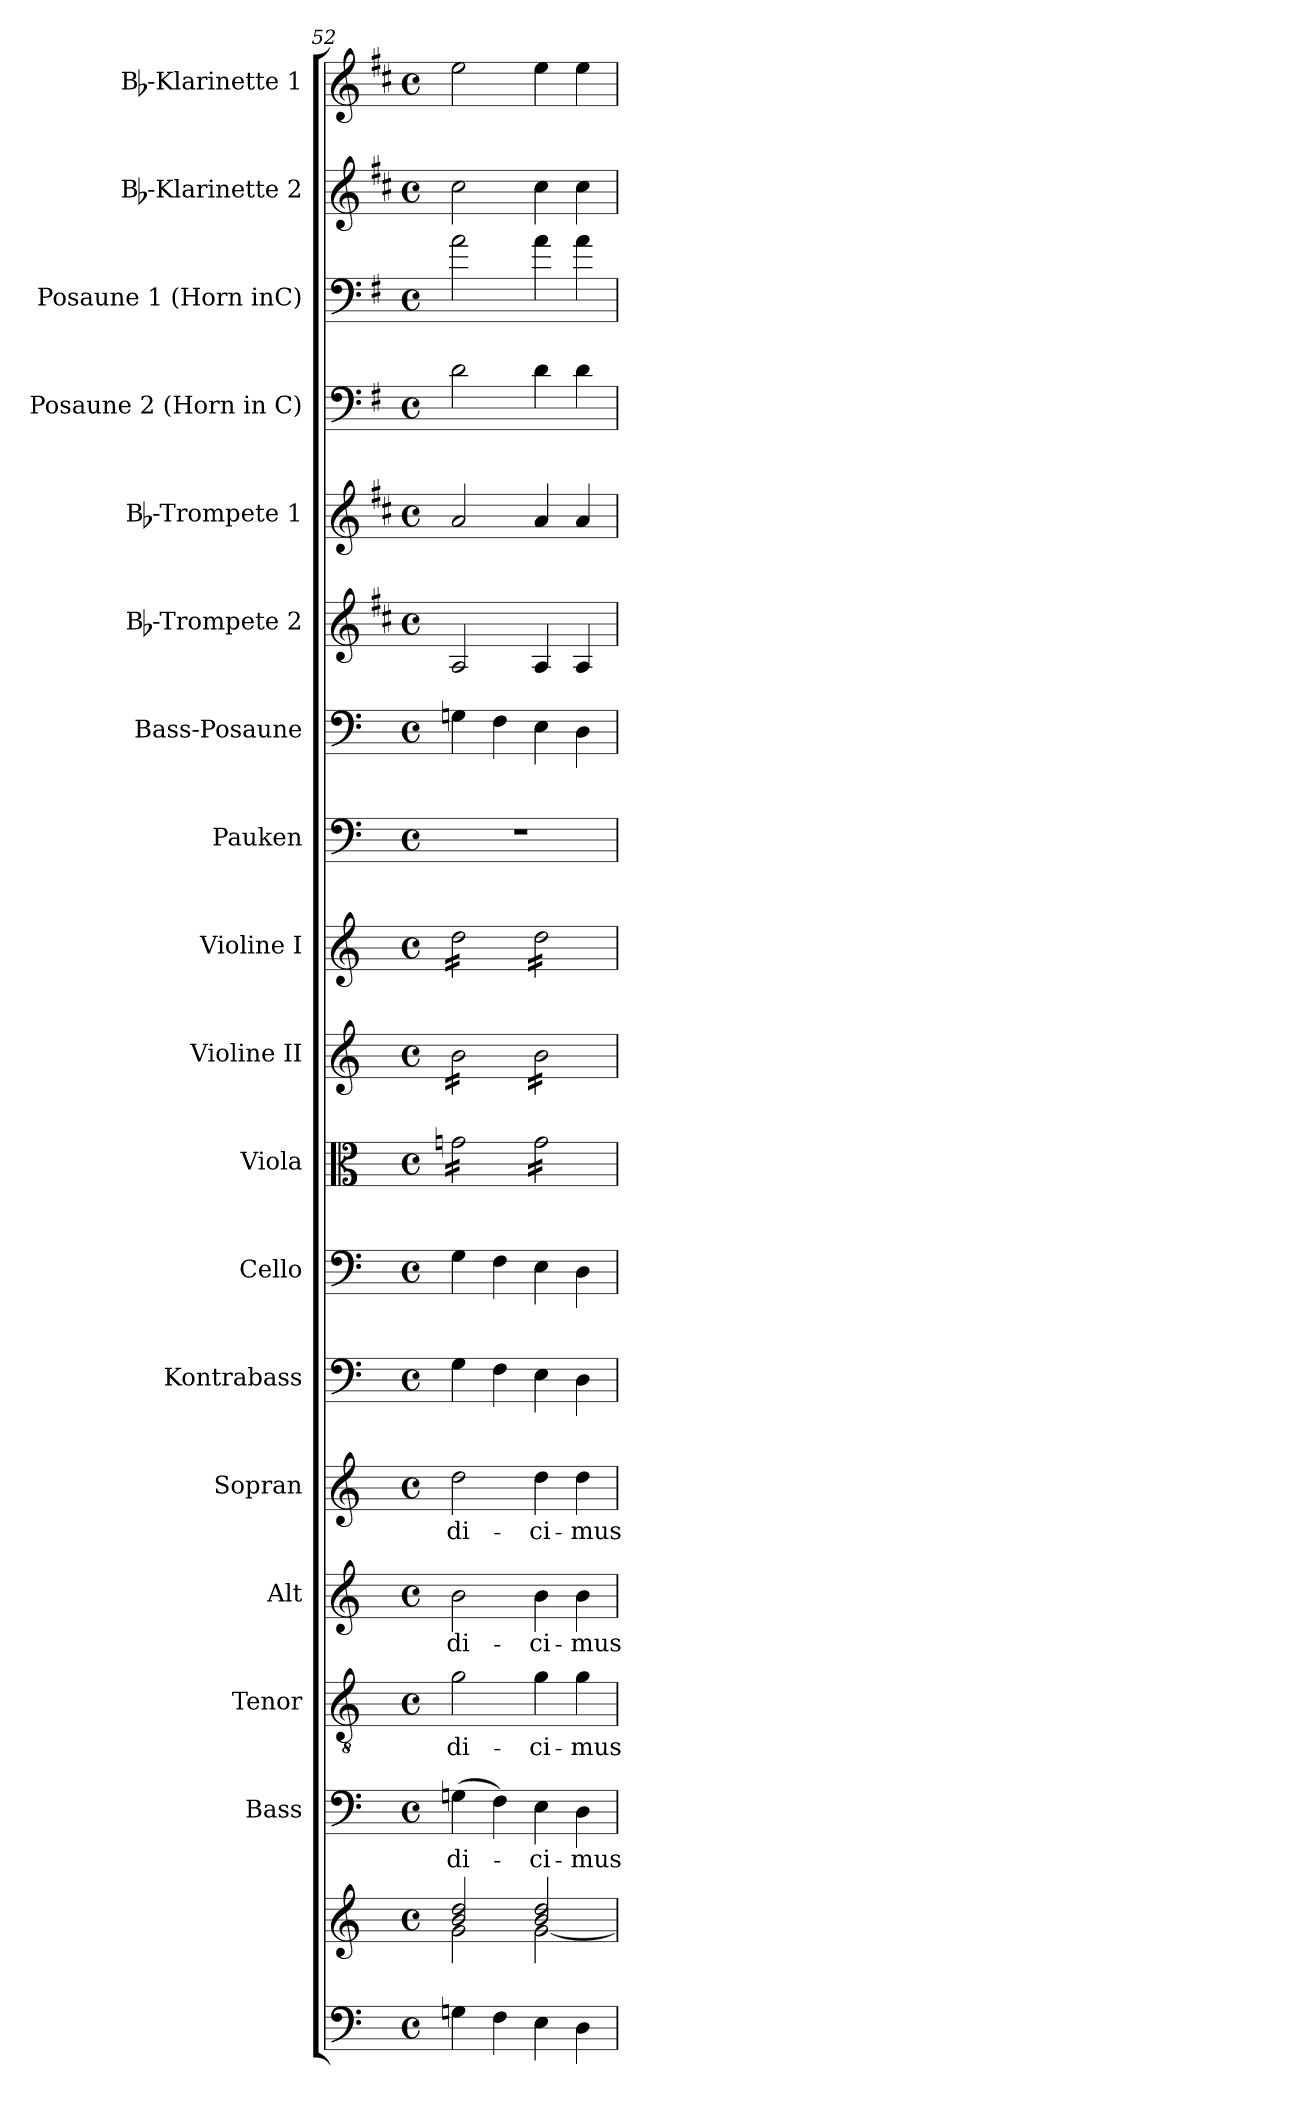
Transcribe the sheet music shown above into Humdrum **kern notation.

**kern	**kern	**kern	**text	**kern	**text	**kern	**text	**kern	**text	**kern	**kern	**kern	**kern	**kern	**kern	**kern	**kern	**kern	**kern	**kern	**kern	**kern
*part18	*part18	*part17	*part17	*part16	*part16	*part15	*part15	*part14	*part14	*part13	*part12	*part11	*part10	*part9	*part8	*part7	*part6	*part5	*part4	*part3	*part2	*part1
*staff19	*staff18	*staff17	*staff17	*staff16	*staff16	*staff15	*staff15	*staff14	*staff14	*staff13	*staff12	*staff11	*staff10	*staff9	*staff8	*staff7	*staff6	*staff5	*staff4	*staff3	*staff2	*staff1
*	*	*I"Bass	*	*I"Tenor	*	*I"Alt	*	*I"Sopran	*	*I"Kontrabass	*I"Cello	*I"Viola	*I"Violine II	*I"Violine I	*I"Pauken	*I"Bass-Posaune	*I"Bb-Trompete 2	*I"Bb-Trompete 1	*I"Posaune 2 (Horn in C)	*I"Posaune 1 (Horn inC)	*I"Bb-Klarinette 2	*I"Bb-Klarinette 1
*	*	*I'B.	*	*I'T.	*	*I'A.	*	*I'S.	*	*I'Kb.	*	*I'Vla.	*I'Vl. II	*I'Vl. I	*I'Pk.	*I'B-Pos.	*I'Bb Trp. 2	*I'Bb Trp. 1	*I'Pos. 2	*I'Pos. 1	*I'Bb Kl. 2	*I'Bb Kl. 1
*clefF4	*clefG2	*clefF4	*	*clefGv2	*	*clefG2	*	*clefG2	*	*clefF4	*clefF4	*clefC3	*clefG2	*clefG2	*clefF4	*clefF4	*clefG2	*clefG2	*clefF4	*clefF4	*clefG2	*clefG2
*	*	*	*	*	*	*	*	*	*	*ITrd7c12	*	*	*	*	*	*	*ITrd1c2	*ITrd1c2	*ITrd4c7	*ITrd4c7	*ITrd1c2	*ITrd1c2
*k[]	*k[]	*k[]	*	*k[]	*	*k[]	*	*k[]	*	*k[]	*k[]	*k[]	*k[]	*k[]	*k[]	*k[]	*k[]	*k[]	*k[]	*k[]	*k[]	*k[]
*C:	*C:	*C:	*	*C:	*	*C:	*	*C:	*	*C:	*C:	*C:	*C:	*C:	*C:	*C:	*C:	*C:	*C:	*C:	*C:	*C:
*M4/4	*M4/4	*M4/4	*	*M4/4	*	*M4/4	*	*M4/4	*	*M4/4	*M4/4	*M4/4	*M4/4	*M4/4	*M4/4	*M4/4	*M4/4	*M4/4	*M4/4	*M4/4	*M4/4	*M4/4
*met(c)	*met(c)	*met(c)	*	*met(c)	*	*met(c)	*	*met(c)	*	*met(c)	*met(c)	*met(c)	*met(c)	*met(c)	*met(c)	*met(c)	*met(c)	*met(c)	*met(c)	*met(c)	*met(c)	*met(c)
=52	=52	=52	=52	=52	=52	=52	=52	=52	=52	=52	=52	=52	=52	=52	=52	=52	=52	=52	=52	=52	=52	=52
*	*^	*	*	*	*	*	*	*	*	*	*	*	*	*	*	*	*	*	*	*	*	*
!	!	!	!	!LO:LY:b	!	!LO:LY:b	!	!LO:LY:b	!	!LO:LY:b	!	!	!	!	!	!	!	!	!	!	!	!	!
*	*	*	*	*	*	*	*	*	*	*	*	*	*tremolo	*	*	*	*	*	*	*	*	*	*
*	*	*	*	*	*	*	*	*	*	*	*	*	*	*tremolo	*	*	*	*	*	*	*	*	*
*	*	*	*	*	*	*	*	*	*	*	*	*	*	*	*tremolo	*	*	*	*	*	*	*	*
4Gn\	2b/ 2dd/	2g\	(>4Gn\	-di-	2g\	-di-	2b\	-di-	2dd\	-di-	4GG\	4G\	16gn\LL	16b\LL	16dd\LL	1r	4Gn\	2G/	2g/	2G\	2d\	2b\	2dd\
.	.	.	.	.	.	.	.	.	.	.	.	.	16gn\	16b\	16dd\	.	.	.	.	.	.	.	.
.	.	.	.	.	.	.	.	.	.	.	.	.	16gn\	16b\	16dd\	.	.	.	.	.	.	.	.
.	.	.	.	.	.	.	.	.	.	.	.	.	16gn\	16b\	16dd\	.	.	.	.	.	.	.	.
4F\	.	.	4F\)	.	.	.	.	.	.	.	4FF\	4F\	16gn\	16b\	16dd\	.	4F\	.	.	.	.	.	.
.	.	.	.	.	.	.	.	.	.	.	.	.	16gn\	16b\	16dd\	.	.	.	.	.	.	.	.
.	.	.	.	.	.	.	.	.	.	.	.	.	16gn\	16b\	16dd\	.	.	.	.	.	.	.	.
.	.	.	.	.	.	.	.	.	.	.	.	.	16gn\JJ	16b\JJ	16dd\JJ	.	.	.	.	.	.	.	.
!	!	!	!	!LO:LY:b	!	!LO:LY:b	!	!LO:LY:b	!	!LO:LY:b	!	!	!	!	!	!	!	!	!	!	!	!	!
4E\	2b/ 2dd/	[<2g\	4E\	-ci-	4g\	-ci-	4b\	-ci-	4dd\	-ci-	4EE\	4E\	16g\LL	16b\LL	16dd\LL	.	4E\	4G/	4g/	4G\	4d\	4b\	4dd\
.	.	.	.	.	.	.	.	.	.	.	.	.	16g\	16b\	16dd\	.	.	.	.	.	.	.	.
.	.	.	.	.	.	.	.	.	.	.	.	.	16g\	16b\	16dd\	.	.	.	.	.	.	.	.
.	.	.	.	.	.	.	.	.	.	.	.	.	16g\	16b\	16dd\	.	.	.	.	.	.	.	.
!	!	!	!	!LO:LY:b	!	!LO:LY:b	!	!LO:LY:b	!	!LO:LY:b	!	!	!	!	!	!	!	!	!	!	!	!	!
4D\	.	.	4D\	-mus	4g\	-mus	4b\	-mus	4dd\	-mus	4DD\	4D\	16g\	16b\	16dd\	.	4D\	4G/	4g/	4G\	4d\	4b\	4dd\
.	.	.	.	.	.	.	.	.	.	.	.	.	16g\	16b\	16dd\	.	.	.	.	.	.	.	.
.	.	.	.	.	.	.	.	.	.	.	.	.	16g\	16b\	16dd\	.	.	.	.	.	.	.	.
.	.	.	.	.	.	.	.	.	.	.	.	.	16g\JJ	16b\JJ	16dd\JJ	.	.	.	.	.	.	.	.
*	*	*	*	*	*	*	*	*	*	*	*	*	*	*	*Xtremolo	*	*	*	*	*	*	*	*
*	*	*	*	*	*	*	*	*	*	*	*	*	*	*Xtremolo	*	*	*	*	*	*	*	*	*
*	*	*	*	*	*	*	*	*	*	*	*	*	*Xtremolo	*	*	*	*	*	*	*	*	*	*
*	*v	*v	*	*	*	*	*	*	*	*	*	*	*	*	*	*	*	*	*	*	*	*	*
=	=	=	=	=	=	=	=	=	=	=	=	=	=	=	=	=	=	=	=	=	=	=
*-	*-	*-	*-	*-	*-	*-	*-	*-	*-	*-	*-	*-	*-	*-	*-	*-	*-	*-	*-	*-	*-	*-
